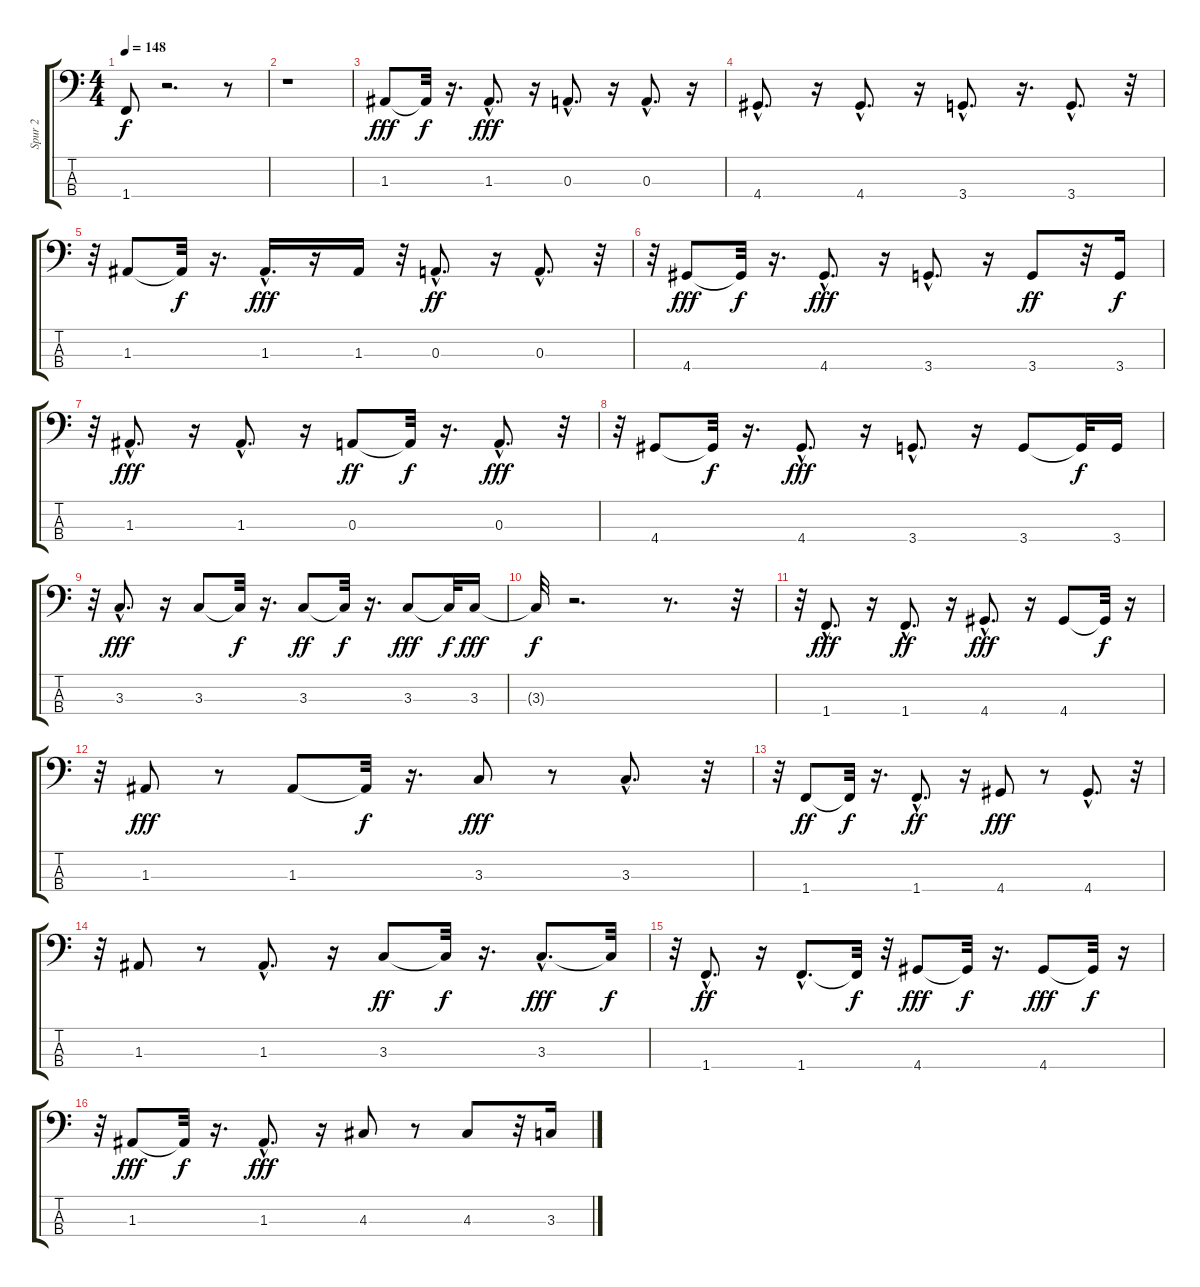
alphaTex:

\track ("Spur 2" "Spur 2") {instrument synthbass2}
\staff {score tabs}
\tuning (G2 D2 A1 E1) {hide}
\ts (4 4)
\tempo 148
\clef f4
\ks c
1.4{t}.8{dy f} r.2{d} r.8 |
r.1 |
1.3.8{dy fff} 1.3{t}.32{dy f} r.16{d} 1.3{hac}.8{d dy fff} r.16 0.3{hac}.8{d} r.16 0.3{hac}.8{d} r.16 |
4.4{hac}.8{d} r.16 4.4{hac}.8{d} r.16 3.4{hac}.8{d} r.16{d} 3.4{hac}.8{d} r.32 |
r.32 1.3.8 1.3{t}.32{dy f} r.16{d} 1.3{hac}.16{d dy fff} r.16 1.3.16 r.32 0.3{hac}.8{d dy ff} r.16 0.3{hac}.8{d} r.32 |
r.32 4.4.8{dy fff} 4.4{t}.32{dy f} r.16{d} 4.4{hac}.8{d dy fff} r.16 3.4{hac}.8{d} r.16 3.4.8{dy ff} r.32 3.4.16{dy f} |
r.32 1.3{hac}.8{d dy fff} r.16 1.3{hac}.8{d} r.16 0.3.8{dy ff} 0.3{t}.32{dy f} r.16{d} 0.3{hac}.8{d dy fff} r.32 |
r.32 4.4.8 4.4{t}.32{dy f} r.16{d} 4.4{hac}.8{d dy fff} r.16 3.4{hac}.8{d} r.16 3.4.8 3.4{t}.32{dy f} 3.4.16 |
r.32 3.3{hac}.8{d dy fff} r.16 3.3.8 3.3{t}.32{dy f} r.16{d} 3.3.8{dy ff} 3.3{t}.32{dy f} r.16{d} 3.3.8{dy fff} 3.3{t}.32{dy f} 3.3.16{dy fff} |
3.3{t}.32{dy f} r.2{d} r.8{d} r.32 |
r.32 1.4{hac}.8{d dy fff} r.16 1.4{hac}.8{d dy ff} r.16 4.4{hac}.8{d dy fff} r.16 4.4.8 4.4{t}.32{dy f} r.16 |
r.32 1.3.8{dy fff} r.8 1.3.8 1.3{t}.32{dy f} r.16{d} 3.3.8{dy fff} r.8 3.3{hac}.8{d} r.32 |
r.32 1.4.8{dy ff} 1.4{t}.32{dy f} r.16{d} 1.4{hac}.8{d dy ff} r.16 4.4.8{dy fff} r.8 4.4{hac}.8{d} r.32 |
r.32 1.3.8 r.8 1.3{hac}.8{d} r.16 3.3.8{dy ff} 3.3{t}.32{dy f} r.16{d} 3.3{hac}.8{d dy fff} 3.3{t}.32{dy f} |
r.32 1.4{hac}.8{d dy ff} r.16 1.4{hac}.8{d} 1.4{t}.32{dy f} r.32 4.4.8{dy fff} 4.4{t}.32{dy f} r.16{d} 4.4.8{dy fff} 4.4{t}.32{dy f} r.16 |
r.32 1.3.8{dy fff} 1.3{t}.32{dy f} r.16{d} 1.3{hac}.8{d dy fff} r.16 4.3.8 r.8 4.3.8 r.32 3.3.16
